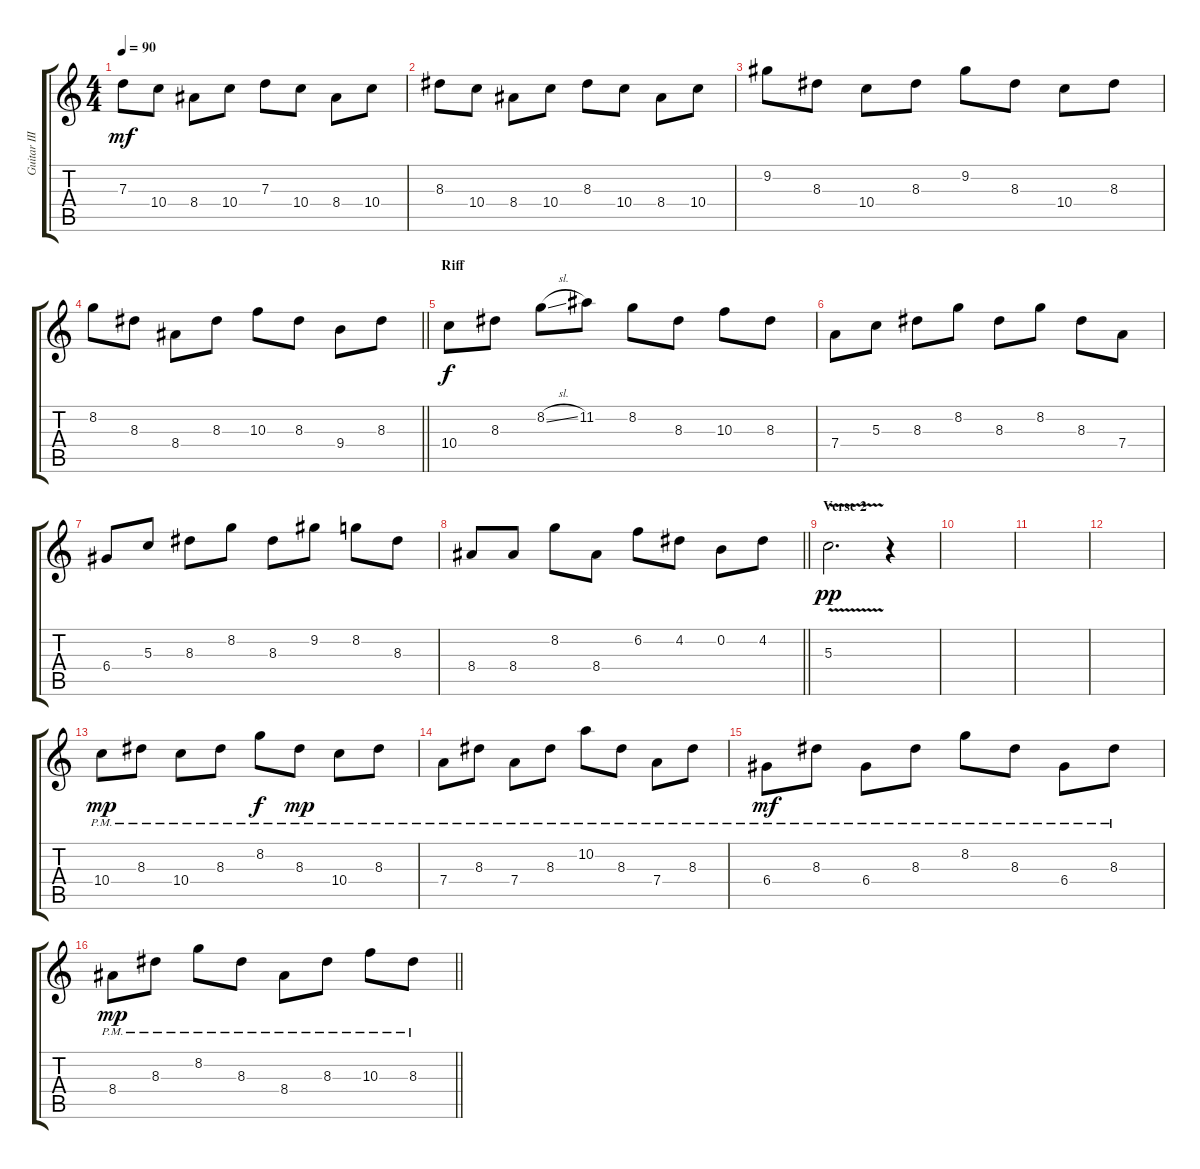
\track ("Guitar III" "Guitar III") {mute instrument distortionguitar}
\staff {score tabs}
\tuning (E4 B3 G3 D3 A2 E2) {hide}
\ts (4 4)
\tempo 90
\clef g2
\ks c
7.3.8{dy mf} 10.4.8 8.4.8 10.4.8 7.3.8 10.4.8 8.4.8 10.4.8 |
8.3.8 10.4.8 8.4.8 10.4.8 8.3.8 10.4.8 8.4.8 10.4.8 |
9.2.8 8.3.8 10.4.8 8.3.8 9.2.8 8.3.8 10.4.8 8.3.8 |
\barLineRight lightlight
8.2.8 8.3.8 8.4.8 8.3.8 10.3.8 8.3.8 9.4.8 8.3.8 |
\section ("" "Riff")
10.4.8{dy f} 8.3.8 8.2{sl}.8 11.2.8 8.2.8 8.3.8 10.3.8 8.3.8 |
7.4.8 5.3.8 8.3.8 8.2.8 8.3.8 8.2.8 8.3.8 7.4.8 |
6.4.8 5.3.8 8.3.8 8.2.8 8.3.8 9.2.8 8.2.8 8.3.8 |
\barLineRight lightlight
8.4.8 8.4.8 8.2.8 8.4.8 6.2.8 4.2.8 0.2.8 4.2.8 |
\section ("" "Verse 2")
5.3{v}.2{d dy pp volume 11} r.4 |
|
|
|
10.4{pm}.8{dy mp volume 7} 8.3{pm}.8 10.4{pm}.8 8.3{pm}.8 8.2{pm}.8{dy f} 8.3{pm}.8{dy mp} 10.4{pm}.8 8.3{pm}.8 |
7.4{pm}.8 8.3{pm}.8 7.4{pm}.8 8.3{pm}.8 10.2{pm}.8 8.3{pm}.8 7.4{pm}.8 8.3{pm}.8 |
6.4{pm}.8{dy mf} 8.3{pm}.8 6.4{pm}.8 8.3{pm}.8 8.2{pm}.8 8.3{pm}.8 6.4{pm}.8 8.3{pm}.8 |
\barLineRight lightlight
8.4{pm}.8{dy mp} 8.3{pm}.8 8.2{pm}.8 8.3{pm}.8 8.4{pm}.8 8.3{pm}.8 10.3{pm}.8 8.3{pm}.8
